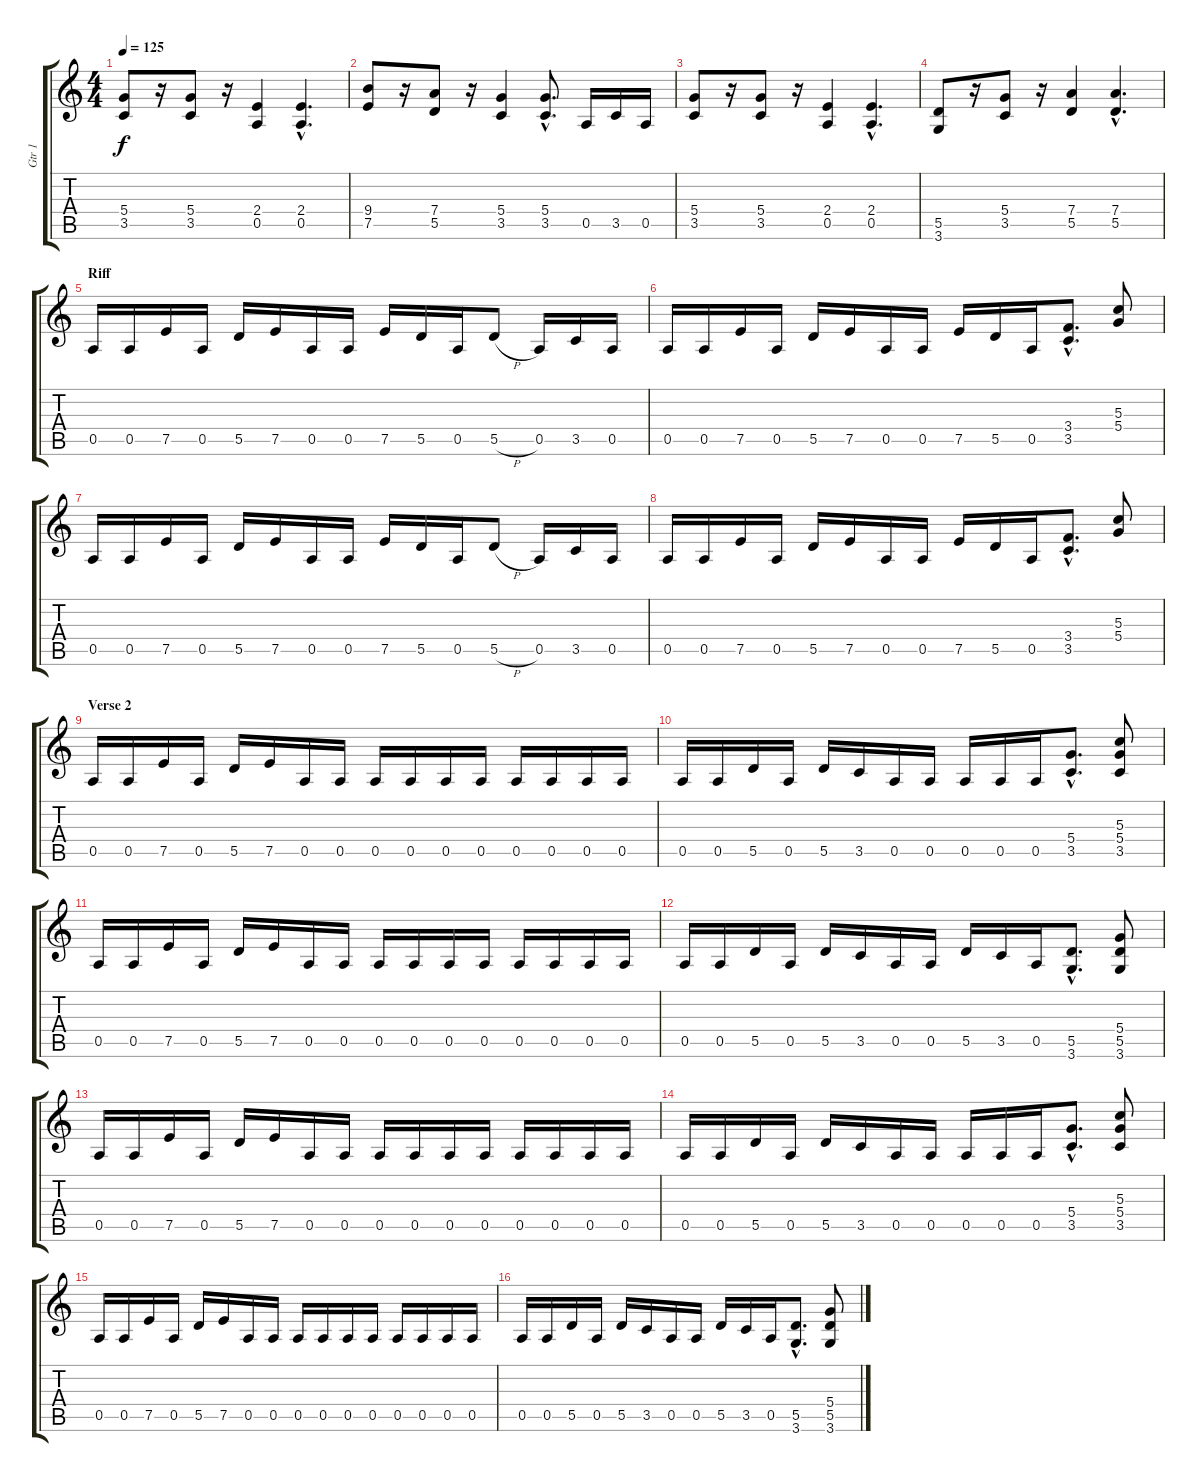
\track ("Gtr 1" "Gtr 1") {instrument distortionguitar}
\staff {score tabs}
\tuning (E4 B3 G3 D3 A2 E2) {hide}
\ts (4 4)
\tempo 125
\clef g2
\ks c
(5.4 3.5).8{dy f} r.16 (5.4 3.5).8 r.16 (2.4 0.5).4 (2.4{hac} 0.5{hac}).4{d} |
(9.4 7.5).8 r.16 (7.4 5.5).8 r.16 (5.4 3.5).4 (5.4{hac} 3.5{hac}).8{d} 0.5.16 3.5.16 0.5.16 |
(5.4 3.5).8 r.16 (5.4 3.5).8 r.16 (2.4 0.5).4 (2.4{hac} 0.5{hac}).4{d} |
(5.5 3.6).8 r.16 (5.4 3.5).8 r.16 (7.4 5.5).4 (7.4{hac} 5.5{hac}).4{d} |
\section ("" "Riff")
0.5.16 0.5.16 7.5.16 0.5.16 5.5.16 7.5.16 0.5.16 0.5.16 7.5.16 5.5.16 0.5.16 5.5{h}.8 0.5.16 3.5.16 0.5.16 |
0.5.16 0.5.16 7.5.16 0.5.16 5.5.16 7.5.16 0.5.16 0.5.16 7.5.16 5.5.16 0.5.16 (3.4{hac} 3.5{hac}).8{d} (5.3 5.4).8 |
0.5.16 0.5.16 7.5.16 0.5.16 5.5.16 7.5.16 0.5.16 0.5.16 7.5.16 5.5.16 0.5.16 5.5{h}.8 0.5.16 3.5.16 0.5.16 |
0.5.16 0.5.16 7.5.16 0.5.16 5.5.16 7.5.16 0.5.16 0.5.16 7.5.16 5.5.16 0.5.16 (3.4{hac} 3.5{hac}).8{d} (5.3 5.4).8 |
\section ("" "Verse 2")
0.5.16 0.5.16 7.5.16 0.5.16 5.5.16 7.5.16 0.5.16 0.5.16 0.5.16 0.5.16 0.5.16 0.5.16 0.5.16 0.5.16 0.5.16 0.5.16 |
0.5.16 0.5.16 5.5.16 0.5.16 5.5.16 3.5.16 0.5.16 0.5.16 0.5.16 0.5.16 0.5.16 (5.4{hac} 3.5{hac}).8{d} (5.3 5.4 3.5).8 |
0.5.16 0.5.16 7.5.16 0.5.16 5.5.16 7.5.16 0.5.16 0.5.16 0.5.16 0.5.16 0.5.16 0.5.16 0.5.16 0.5.16 0.5.16 0.5.16 |
0.5.16 0.5.16 5.5.16 0.5.16 5.5.16 3.5.16 0.5.16 0.5.16 5.5.16 3.5.16 0.5.16 (5.5{hac} 3.6{hac}).8{d} (5.4 5.5 3.6).8 |
0.5.16 0.5.16 7.5.16 0.5.16 5.5.16 7.5.16 0.5.16 0.5.16 0.5.16 0.5.16 0.5.16 0.5.16 0.5.16 0.5.16 0.5.16 0.5.16 |
0.5.16 0.5.16 5.5.16 0.5.16 5.5.16 3.5.16 0.5.16 0.5.16 0.5.16 0.5.16 0.5.16 (5.4{hac} 3.5{hac}).8{d} (5.3 5.4 3.5).8 |
0.5.16 0.5.16 7.5.16 0.5.16 5.5.16 7.5.16 0.5.16 0.5.16 0.5.16 0.5.16 0.5.16 0.5.16 0.5.16 0.5.16 0.5.16 0.5.16 |
0.5.16 0.5.16 5.5.16 0.5.16 5.5.16 3.5.16 0.5.16 0.5.16 5.5.16 3.5.16 0.5.16 (5.5{hac} 3.6{hac}).8{d} (5.4 5.5 3.6).8
